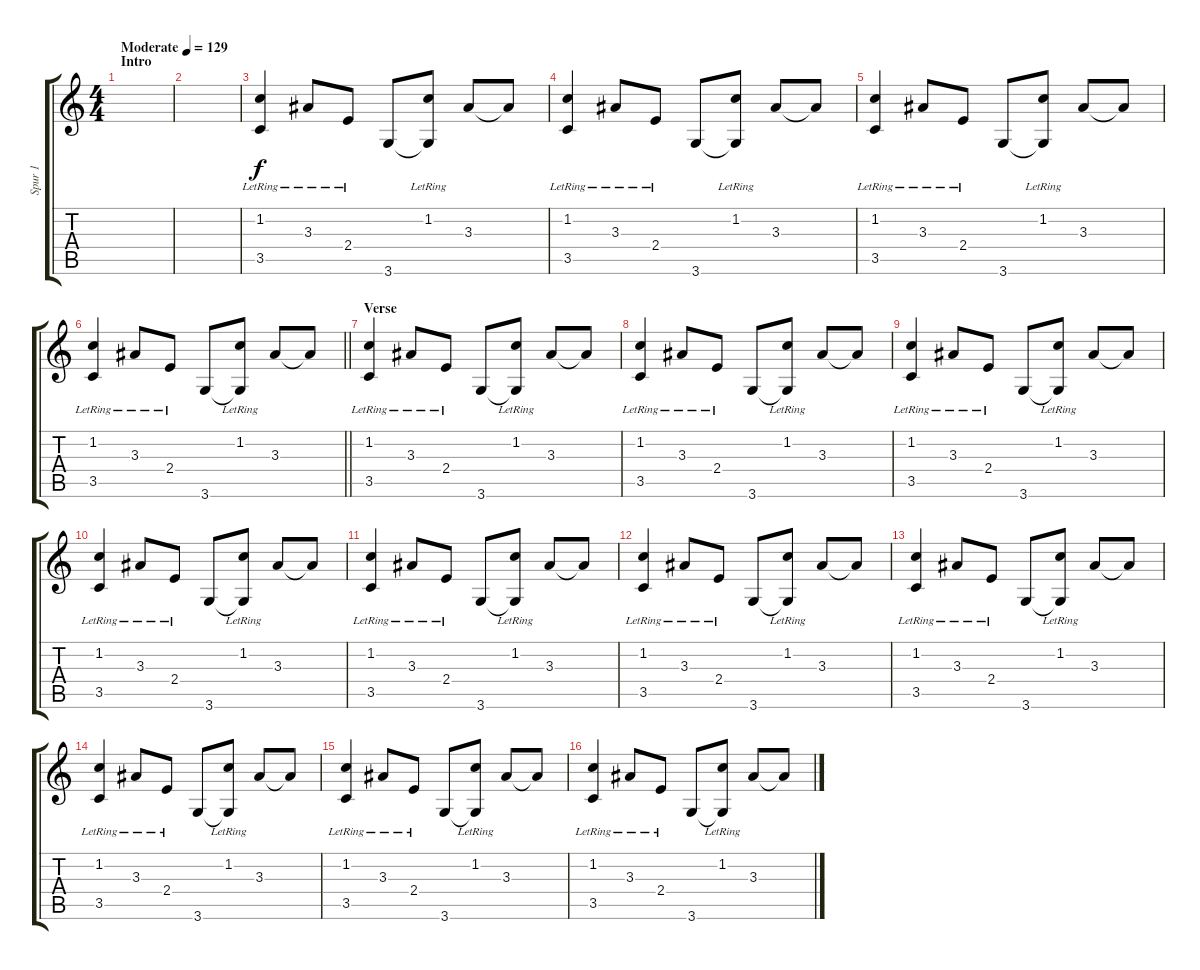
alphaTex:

\track ("Spur 1" "Spur 1") {instrument acousticguitarsteel}
\staff {score tabs}
\tuning (E4 B3 G3 D3 A2 E2) {hide}
\ts (4 4)
\section ("" "Intro")
\tempo (129 "Moderate")
\clef g2
\ks c
|
|
(1.2{lr} 3.5).4 3.3{lr}.8 2.4{lr}.8 3.6.8 (1.2{lr} 3.6{t}).8 3.3.8 3.3{t}.8 |
(1.2{lr} 3.5).4 3.3{lr}.8 2.4{lr}.8 3.6.8 (1.2{lr} 3.6{t}).8 3.3.8 3.3{t}.8 |
(1.2{lr} 3.5).4 3.3{lr}.8 2.4{lr}.8 3.6.8 (1.2{lr} 3.6{t}).8 3.3.8 3.3{t}.8 |
\barLineRight lightlight
(1.2{lr} 3.5).4 3.3{lr}.8 2.4{lr}.8 3.6.8 (1.2{lr} 3.6{t}).8 3.3.8 3.3{t}.8 |
\section ("" "Verse")
(1.2{lr} 3.5).4 3.3{lr}.8 2.4{lr}.8 3.6.8 (1.2{lr} 3.6{t}).8 3.3.8 3.3{t}.8 |
(1.2{lr} 3.5).4 3.3{lr}.8 2.4{lr}.8 3.6.8 (1.2{lr} 3.6{t}).8 3.3.8 3.3{t}.8 |
(1.2{lr} 3.5).4 3.3{lr}.8 2.4{lr}.8 3.6.8 (1.2{lr} 3.6{t}).8 3.3.8 3.3{t}.8 |
(1.2{lr} 3.5).4 3.3{lr}.8 2.4{lr}.8 3.6.8 (1.2{lr} 3.6{t}).8 3.3.8 3.3{t}.8 |
(1.2{lr} 3.5).4 3.3{lr}.8 2.4{lr}.8 3.6.8 (1.2{lr} 3.6{t}).8 3.3.8 3.3{t}.8 |
(1.2{lr} 3.5).4 3.3{lr}.8 2.4{lr}.8 3.6.8 (1.2{lr} 3.6{t}).8 3.3.8 3.3{t}.8 |
(1.2{lr} 3.5).4 3.3{lr}.8 2.4{lr}.8 3.6.8 (1.2{lr} 3.6{t}).8 3.3.8 3.3{t}.8 |
(1.2{lr} 3.5).4 3.3{lr}.8 2.4{lr}.8 3.6.8 (1.2{lr} 3.6{t}).8 3.3.8 3.3{t}.8 |
(1.2{lr} 3.5).4 3.3{lr}.8 2.4{lr}.8 3.6.8 (1.2{lr} 3.6{t}).8 3.3.8 3.3{t}.8 |
(1.2{lr} 3.5).4 3.3{lr}.8 2.4{lr}.8 3.6.8 (1.2{lr} 3.6{t}).8 3.3.8 3.3{t}.8
